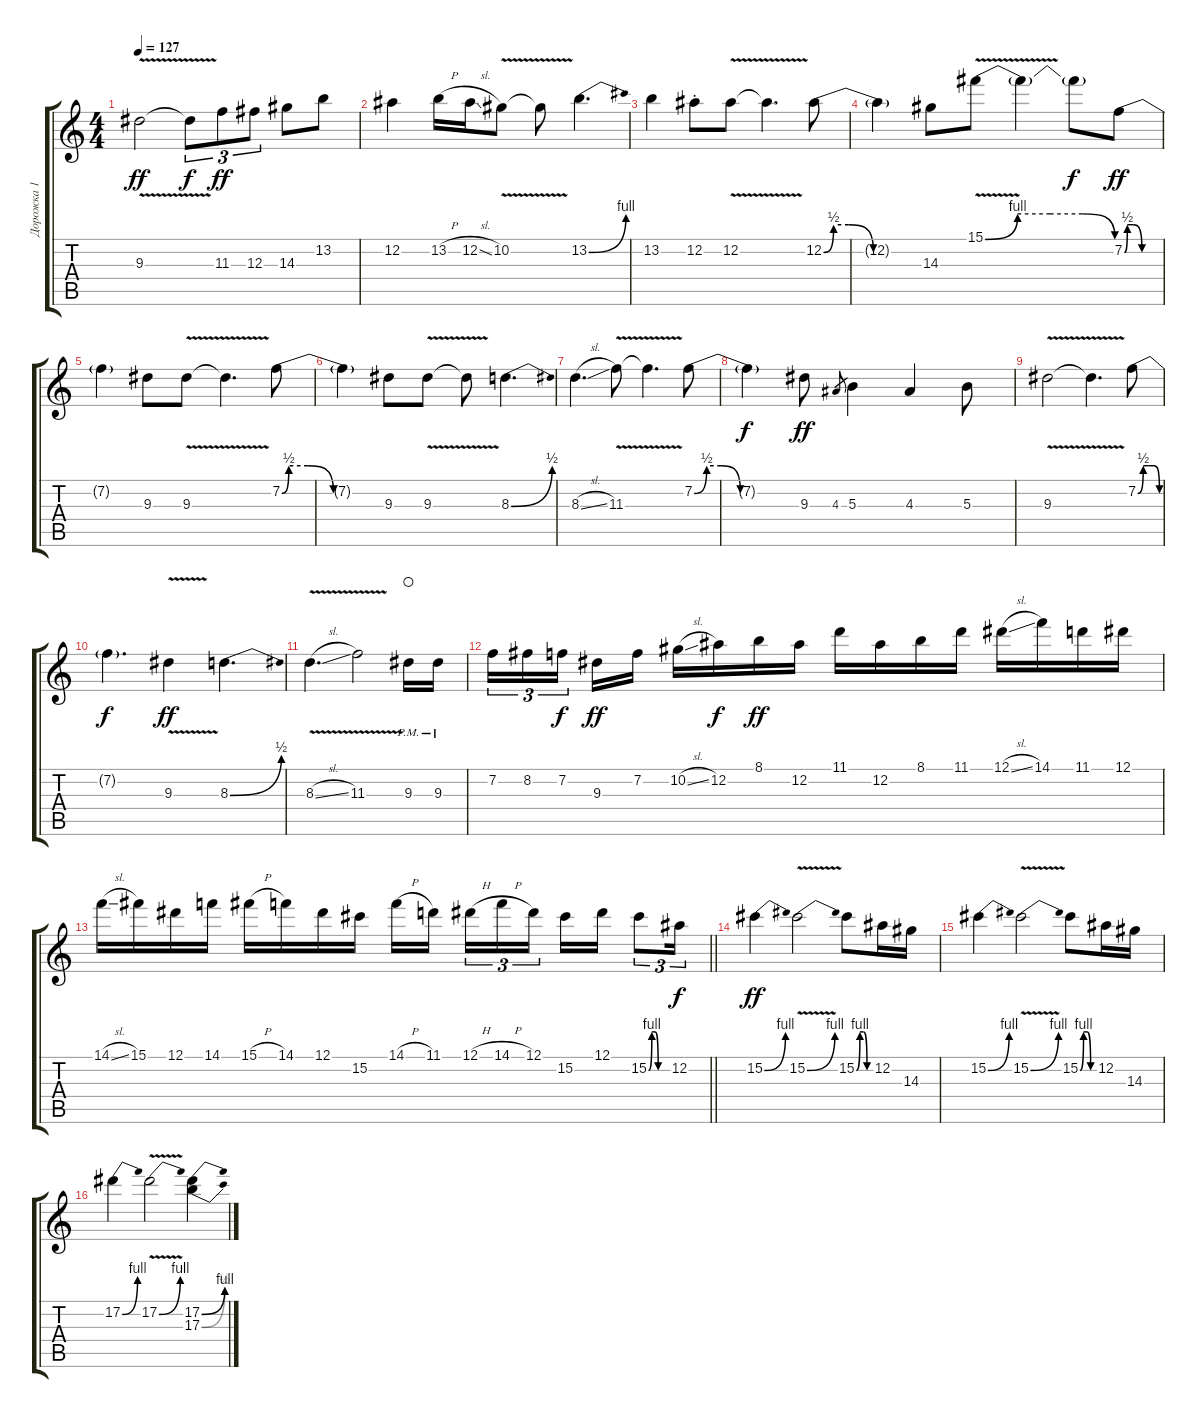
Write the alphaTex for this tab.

\track ("Дорожка 1" "Дорожка 1") {instrument overdrivenguitar}
\staff {score tabs}
\tuning (Eb4 Bb3 Gb3 Db3 Ab2 Eb2) {hide}
\ts (4 4)
\tempo 127
\clef g2
\ks c
9.3{v}.2{dy ff} 9.3{t}.8{tu (3 2) dy f} 11.3.8{tu (3 2) dy ff} 12.3.8{tu (3 2)} 14.3.8 13.2.8 |
12.2.4 13.2{h}.16 12.2{sl}.16 10.2{v}.8 10.2{t}.8 13.2{be (bend 0 0 60 4)}.4{d} |
13.2.4 12.2{st}.8 12.2{v}.8 12.2{t}.4{d} 12.2{be (custom 0 0 6 2 15 2 30 0 45 0 60 0)}.8 |
12.2{t}.4 14.3.8 15.1{be (custom 0 0 15 4 30 4 45 4 60 0) v}.8 15.1{t}.4 15.1{t}.8{dy f} 7.2{be (custom 0 0 5 2 15 2 30 0 45 0 60 0)}.8{dy ff} |
7.2{t}.4 9.3.8 9.3{v}.8 9.3{t}.4{d} 7.2{be (custom 0 0 4 2 15 2 30 0 45 0 60 0)}.8 |
7.2{t}.4 9.3.8 9.3{v}.8 9.3{t}.8 8.3{be (bend 0 0 60 2)}.4{d} |
8.3{sl}.4{d} 11.3{v}.8 11.3{t}.4{d} 7.2{be (custom 0 0 7 2 15 2 26 0 45 0 60 0)}.8 |
7.2{t}.4{dy f} 9.3.8{dy ff} 4.3.8{gr} 5.3.4 4.3.4 5.3.8 |
9.3{v}.2 9.3{t}.4{d} 7.2{be (custom 0 0 15 2 30 2 45 2 60 0)}.8 |
7.2{t}.4{d dy f} 9.3{v}.4{dy ff} 8.3{be (bend 0 0 60 2)}.4{d} |
8.3{v sl}.4{d} 11.3{v}.2 9.3{pm}.16{waho} 9.3{pm}.16 |
7.2.16{tu (3 2)} 8.2.16{tu (3 2)} 7.2.16{tu (3 2) dy f beam splitsecondary} 9.3.16{dy ff} 7.2.16 10.2{sl}.16 12.2.16{dy f} 8.1.16{dy ff} 12.2.16 11.1.16 12.2.16 8.1.16 11.1.16 12.1{sl}.16 14.1.16 11.1.16 12.1.16 |
\barLineRight lightlight
14.1{sl}.16 15.1.16 12.1.16 14.1.16 15.1{h}.16 14.1.16 12.1.16 15.2.16 14.1{h}.16 11.1.16{beam splitsecondary} 12.1{h}.16{tu (3 2)} 14.1{h}.16{tu (3 2)} 12.1.16{tu (3 2)} 15.2.16 12.1.16 15.2{be (custom 0 0 10 4 20 4 30 0 60 0)}.8{tu (3 2)} 12.2.16{tu (3 2) dy f} |
15.2{be (bend 0 0 60 4)}.4{dy ff} 15.2{be (bend 0 0 60 4) v}.2 15.2{be (custom 0 0 15 4 30 4 45 0 60 0)}.8 12.2.16 14.3.16 |
15.2{be (bend 0 0 60 4)}.4 15.2{be (bend 0 0 60 4) v}.2 15.2{be (custom 0 0 15 4 30 4 45 0 60 0)}.8 12.2.16 14.3.16 |
17.2{be (bend 0 0 60 4)}.4 17.2{be (bend 0 0 60 4) v}.2 (17.2{be (bend 0 0 60 4)} 17.3{be (bend 0 0 60 2)}).4
